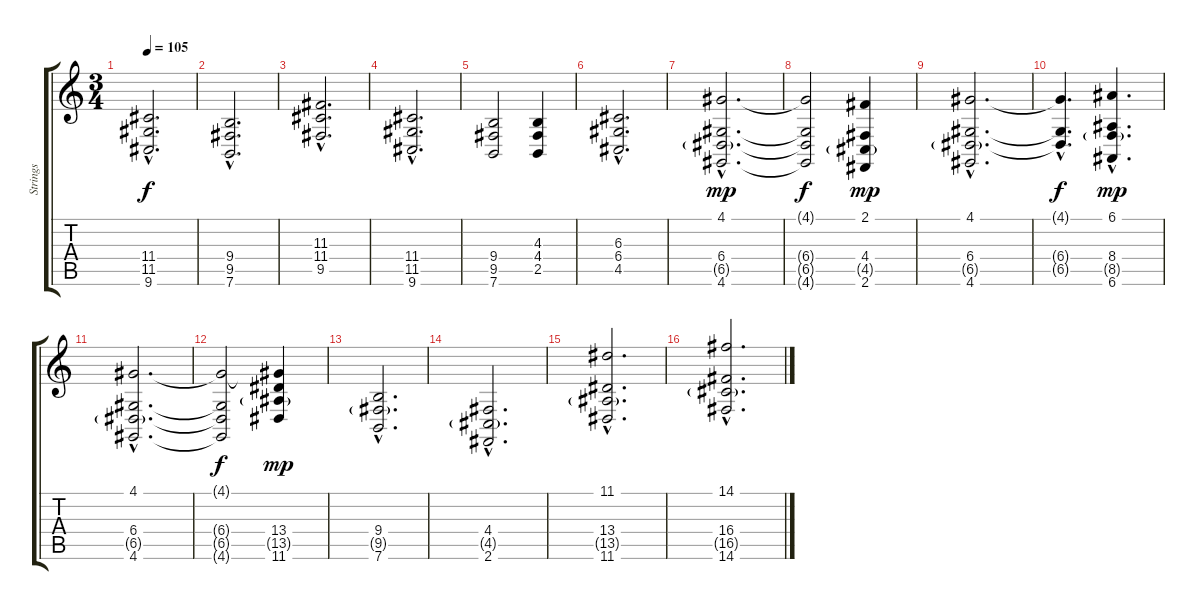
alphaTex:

\track ("Strings" "Strings") {instrument synthstrings2}
\staff {score tabs}
\tuning (E4 B3 G3 D3 A2 E2) {hide}
\ts (3 4)
\tempo 105
\clef g2
\ks c
(11.4{hac} 11.5{hac} 9.6{hac}).2{d dy f} |
(9.4{hac} 9.5{hac} 7.6{hac}).2{d volume 8} |
(11.3{hac} 11.4{hac} 9.5{hac}).2{d} |
(11.4{hac} 11.5{hac} 9.6{hac}).2{d} |
(9.4 9.5 7.6).2 (4.3 4.4 2.5).4 |
(6.3{hac} 6.4{hac} 4.5{hac}).2{d} |
\section ("" "")
(4.1{hac} 6.4{hac} 6.5{g hac} 4.6{hac}).2{d dy mp} |
(4.1{t} 6.4{t} 6.5{t} 4.6{t}).2{dy f} (2.1 4.4 4.5{g} 2.6).4{dy mp} |
(4.1{hac} 6.4{hac} 6.5{g hac} 4.6{hac}).2{d} |
(4.1{hac t} 6.4{hac t} 6.5{hac t}).4{d dy f} (6.1{hac} 8.4{hac} 8.5{g hac} 6.6{hac}).4{d dy mp} |
(4.1{hac} 6.4{hac} 6.5{g hac} 4.6{hac}).2{d} |
(4.1{t} 6.4{t} 6.5{t} 4.6{t}).2{dy f} (4.1{t} 13.4 13.5{g} 11.6).4{dy mp} |
(9.4{hac} 9.5{g hac} 7.6{hac}).2{d volume 2} |
(4.4{hac} 4.5{g hac} 2.6{hac}).2{d} |
\section ("" "")
(11.1{hac} 13.4{hac} 13.5{g hac} 11.6{hac}).2{d volume 10} |
(14.1{hac} 16.4{hac} 16.5{g hac} 14.6{hac}).2{d}
